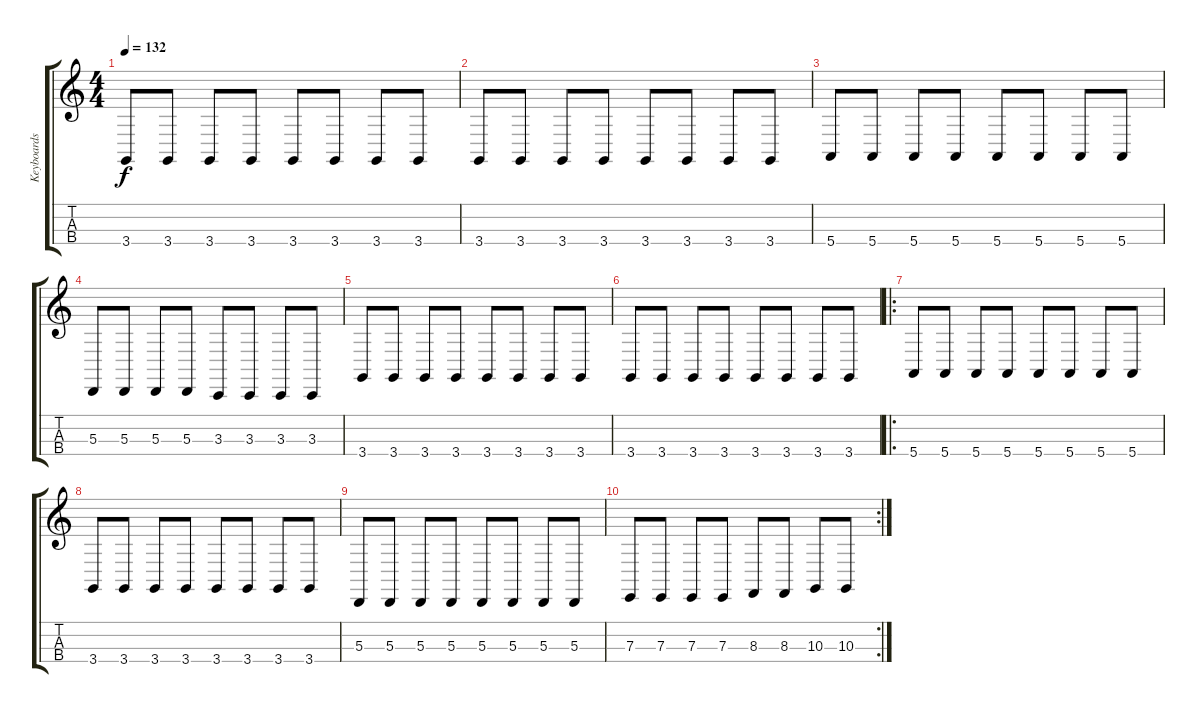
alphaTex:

\track ("Keyboards 2" "Keyboards ") {instrument lead2sawtooth}
\staff {score tabs}
\tuning (G2 D2 A1 E2) {hide}
\ts (4 4)
\tempo 132
\clef g2
\ks c
3.4.8{dy f} 3.4.8 3.4.8 3.4.8 3.4.8 3.4.8 3.4.8 3.4.8 |
3.4.8 3.4.8 3.4.8 3.4.8 3.4.8 3.4.8 3.4.8 3.4.8 |
5.4.8 5.4.8 5.4.8 5.4.8 5.4.8 5.4.8 5.4.8 5.4.8 |
5.3.8 5.3.8 5.3.8 5.3.8 3.3.8 3.3.8 3.3.8 3.3.8 |
3.4.8 3.4.8 3.4.8 3.4.8 3.4.8 3.4.8 3.4.8 3.4.8 |
3.4.8 3.4.8 3.4.8 3.4.8 3.4.8 3.4.8 3.4.8 3.4.8 |
\ro
5.4.8{volume 16} 5.4.8 5.4.8 5.4.8 5.4.8 5.4.8 5.4.8 5.4.8 |
3.4.8 3.4.8 3.4.8 3.4.8 3.4.8 3.4.8 3.4.8 3.4.8 |
5.3.8 5.3.8 5.3.8 5.3.8 5.3.8 5.3.8 5.3.8 5.3.8 |
\rc 2
7.3.8 7.3.8 7.3.8 7.3.8 8.3.8 8.3.8 10.3.8 10.3.8
